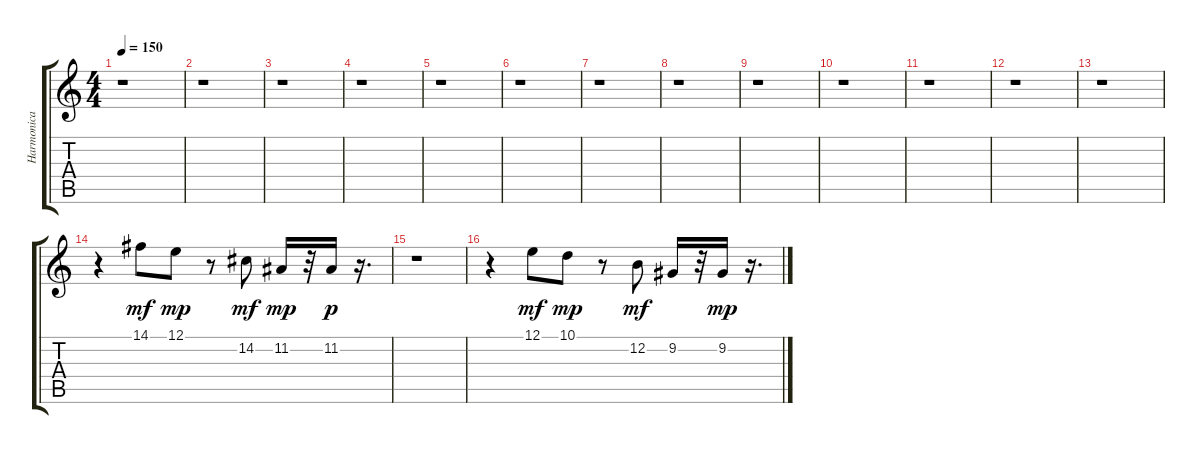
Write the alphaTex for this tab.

\track ("Harmonica" "Harmonica") {instrument harmonica}
\staff {score tabs}
\tuning (E4 B3 G3 D3 A2 E2) {hide}
\ts (4 4)
\tempo 150
\clef g2
\ks c
r.1{dy mf instrument harmonica} |
r.1 |
r.1 |
r.1 |
r.1 |
r.1 |
r.1 |
r.1 |
r.1 |
r.1 |
r.1 |
r.1 |
r.1 |
r.4 14.1.8 12.1.8{dy mp} r.8 14.2.8{dy mf} 11.2.16{dy mp} r.32 11.2.16{dy p} r.16{d} |
r.1 |
r.4 12.1.8{dy mf} 10.1.8{dy mp} r.8 12.2.8{dy mf} 9.2.16 r.32 9.2.16{dy mp} r.16{d}
